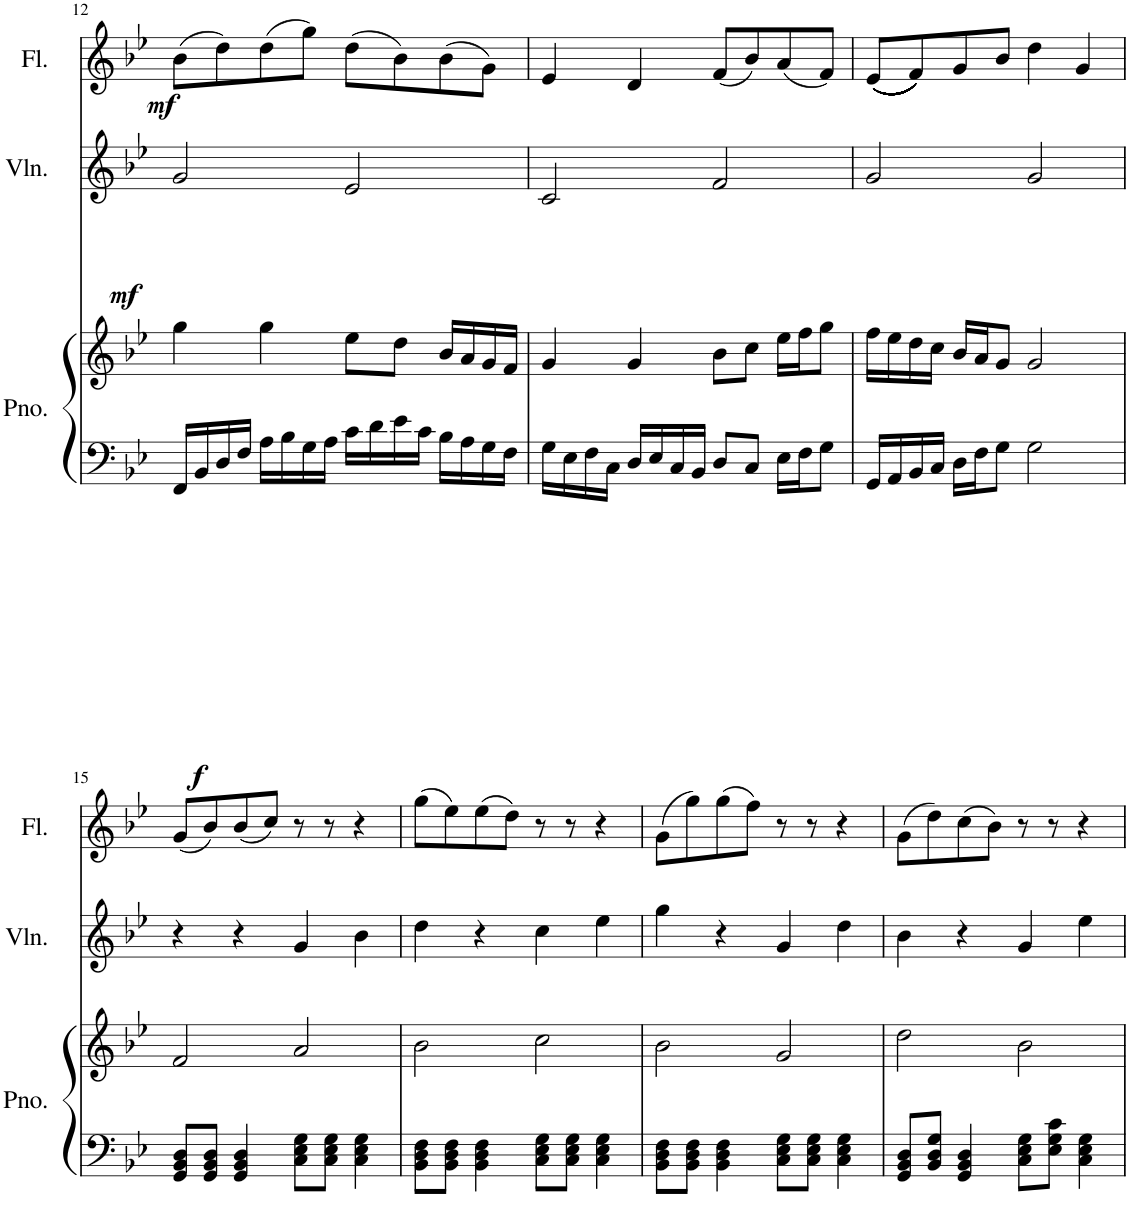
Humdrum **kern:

**kern	**kern	**dynam	**kern	**dynam	**kern	**dynam
*part3	*part3	*part3	*part2	*part2	*part1	*part1
*staff4	*staff3	*staff3/4	*staff2	*staff2	*staff1	*staff1
*I"Piano	*	*	*I"Violin	*	*I"Flute	*
*I'Pno.	*	*	*I'Vln.	*	*I'Fl.	*
!!LO:PB:g=z
*clefF4	*clefG2	*	*clefG2	*	*clefG2	*
*k[b-e-]	*k[b-e-]	*	*k[b-e-]	*	*k[b-e-]	*
*M4/4	*M4/4	*	*M4/4	*	*M4/4	*
=12	=12	=12	=12	=12	=12	=12
!	!	!LO:DY:b=2	!	!LO:DY:b	!	!LO:DY:b
16FF/LL	4gg\	f	2g/	mf	(8b-\L	mf
16BB-/	.	.	.	.	.	.
16D/	.	.	.	.	8dd\)	.
16F/JJ	.	.	.	.	.	.
16A\LL	4gg\	.	.	.	(8dd\	.
16B-\	.	.	.	.	.	.
16G\	.	.	.	.	8gg\J)	.
16A\JJ	.	.	.	.	.	.
16c\LL	8ee-\L	.	2e-/	.	(8dd\L	.
16d\	.	.	.	.	.	.
16e-\	8dd\J	.	.	.	8b-\)	.
16c\JJ	.	.	.	.	.	.
16B-\LL	16b-/LL	.	.	.	(8b-\	.
16A\	16a/	.	.	.	.	.
16G\	16g/	.	.	.	8g\J)	.
16F\JJ	16f/JJ	.	.	.	.	.
=13	=13	=13	=13	=13	=13	=13
16G\LL	4g/	.	2c/	.	4e-/	.
16E-\	.	.	.	.	.	.
16F\	.	.	.	.	.	.
16C\JJ	.	.	.	.	.	.
16D/LL	4g/	.	.	.	4d/	.
16E-/	.	.	.	.	.	.
16C/	.	.	.	.	.	.
16BB-/JJ	.	.	.	.	.	.
8D/L	8b-\L	.	2f/	.	(8f/L	.
8C/J	8cc\J	.	.	.	8b-/)	.
16E-\LL	16ee-\LL	.	.	.	(8a/	.
16F\J	16ff\J	.	.	.	.	.
8G\J	8gg\J	.	.	.	8f/J)	.
=14	=14	=14	=14	=14	=14	=14
16GG/LL	16ff\LL	.	2g/	.	((((((((((((((((8e-/L	.
16AA/	16ee-\	.	.	.	.	.
16BB-/	16dd\	.	.	.	((((((((((((((((8f/))))))))))))))))	.
16C/JJ	16cc\JJ	.	.	.	.	.
16D\LL	16b-/LL	.	.	.	8g/	.
16F\J	16a/J	.	.	.	.	.
8G\J	8g/J	.	.	.	8b-/J	.
2G\	2g/	.	2g/	.	4dd\	.
.	.	.	.	.	4g/	.
!!LO:LB:g=z
=15	=15	=15	=15	=15	=15	=15
8GG/ 8BB-/ 8D/L	2f/	.	4r	.	8g/L	.
8GG/ 8BB-/ 8D/J	.	.	.	.	8b-/	.
4GG/ 4BB-/ 4D/	.	.	4r	.	8b-/	.
.	.	.	.	.	8cc/J	.
8C\ 8E-\ 8G\L	2a/	.	4g/	.	8r	.
8C\ 8E-\ 8G\J	.	.	.	.	8r	.
4C\ 4E-\ 4G\	.	.	4b-\	.	4r	.
=16	=16	=16	=16	=16	=16	=16
8BB-\ 8D\ 8F\L	2b-\	.	4dd\	.	8gg\L	.
8BB-\ 8D\ 8F\J	.	.	.	.	8ee-\	.
4BB-\ 4D\ 4F\	.	.	4r	.	8ee-\	.
.	.	.	.	.	8dd\J	.
8C\ 8E-\ 8G\L	2cc\	.	4cc\	.	8r	.
8C\ 8E-\ 8G\J	.	.	.	.	8r	.
4C\ 4E-\ 4G\	.	.	4ee-\	.	4r	.
=17	=17	=17	=17	=17	=17	=17
8BB-\ 8D\ 8F\L	2b-\	.	4gg\	.	8g\L	.
8BB-\ 8D\ 8F\J	.	.	.	.	8gg\	.
4BB-\ 4D\ 4F\	.	.	4r	.	8gg\	.
.	.	.	.	.	8ff\J	.
8C\ 8E-\ 8G\L	2g/	.	4g/	.	8r	.
8C\ 8E-\ 8G\J	.	.	.	.	8r	.
4C\ 4E-\ 4G\	.	.	4dd\	.	4r	.
=18	=18	=18	=18	=18	=18	=18
8GG/ 8BB-/ 8D/L	2dd\	.	4b-\	.	8g\L	.
8BB-/ 8D/ 8G/J	.	.	.	.	8dd\	.
4GG/ 4BB-/ 4D/	.	.	4r	.	8cc\	.
.	.	.	.	.	8b-\J	.
8C\ 8E-\ 8G\L	2b-\	.	4g/	.	8r	.
8E-\ 8G\ 8c\J	.	.	.	.	8r	.
4C\ 4E-\ 4G\	.	.	4ee-\	.	4r	.
=	=	=	=	=	=	=
*-	*-	*-	*-	*-	*-	*-
